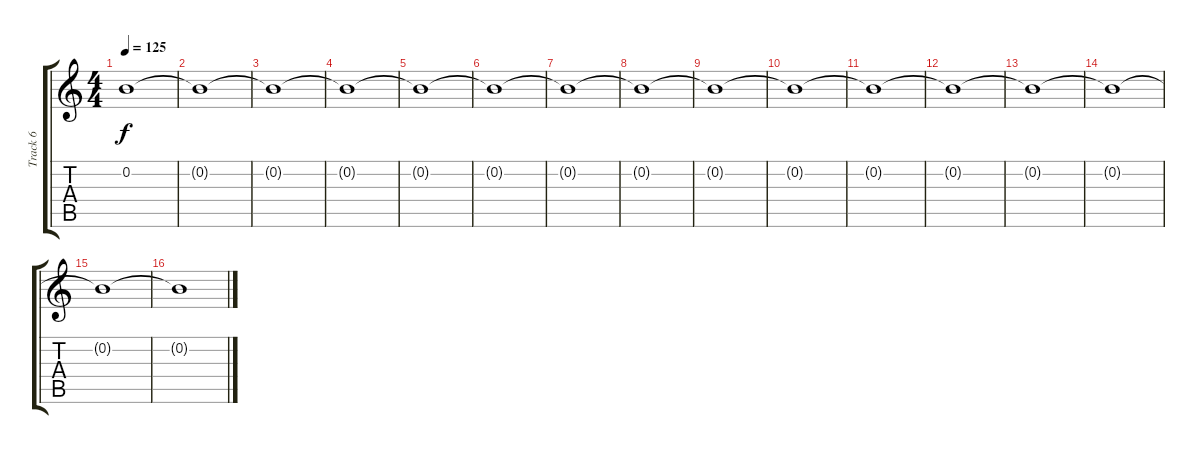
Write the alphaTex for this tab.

\track ("Track 6" "Track 6") {instrument overdrivenguitar}
\staff {score tabs}
\tuning (E4 B3 G3 D3 A2 E2) {hide}
\ts (4 4)
\tempo 125
\clef g2
\ks c
0.2{t}.1{dy f} |
0.2{t}.1 |
0.2{t}.1 |
0.2{t}.1 |
0.2{t}.1 |
0.2{t}.1 |
0.2{t}.1 |
0.2{t}.1 |
0.2{t}.1 |
0.2{t}.1 |
0.2{t}.1 |
0.2{t}.1 |
0.2{t}.1 |
0.2{t}.1 |
0.2{t}.1 |
0.2{t}.1
